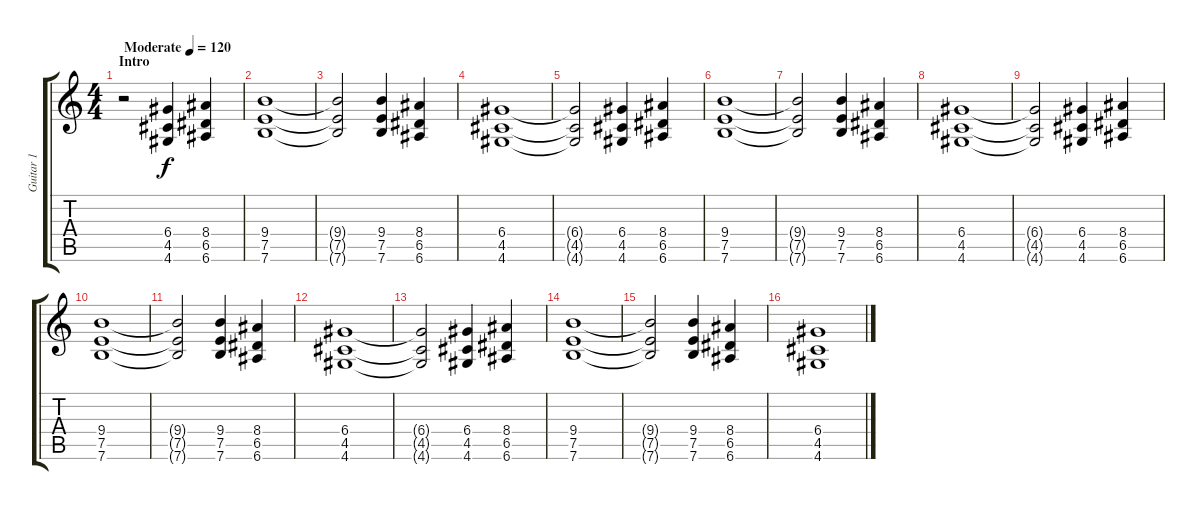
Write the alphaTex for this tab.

\track ("Guitar 1" "Guitar 1") {instrument distortionguitar}
\staff {score tabs}
\tuning (E4 B3 G3 D3 A2 E2) {hide}
\ts (4 4)
\section ("" "Intro")
\tempo (120 "Moderate")
\clef g2
\ks c
r.2{dy f instrument distortionguitar} (6.4 4.5 4.6).4 (8.4 6.5 6.6).4 |
(9.4 7.5 7.6).1 |
(9.4{t} 7.5{t} 7.6{t}).2 (9.4 7.5 7.6).4 (8.4 6.5 6.6).4 |
(6.4 4.5 4.6).1 |
(6.4{t} 4.5{t} 4.6{t}).2 (6.4 4.5 4.6).4 (8.4 6.5 6.6).4 |
(9.4 7.5 7.6).1 |
(9.4{t} 7.5{t} 7.6{t}).2 (9.4 7.5 7.6).4 (8.4 6.5 6.6).4 |
(6.4 4.5 4.6).1 |
(6.4{t} 4.5{t} 4.6{t}).2 (6.4 4.5 4.6).4 (8.4 6.5 6.6).4 |
(9.4 7.5 7.6).1 |
(9.4{t} 7.5{t} 7.6{t}).2 (9.4 7.5 7.6).4 (8.4 6.5 6.6).4 |
(6.4 4.5 4.6).1 |
(6.4{t} 4.5{t} 4.6{t}).2 (6.4 4.5 4.6).4 (8.4 6.5 6.6).4 |
(9.4 7.5 7.6).1 |
(9.4{t} 7.5{t} 7.6{t}).2 (9.4 7.5 7.6).4 (8.4 6.5 6.6).4 |
(6.4 4.5 4.6).1
